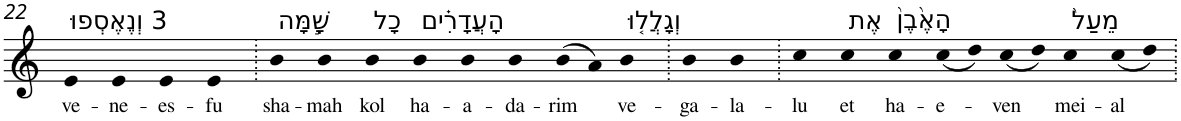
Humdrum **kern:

**kern	**text
*part1	*part1
*staff1	*staff1
*I"Piano	*
*I'Pno	*
!!LO:PB:g=z
*clefG2	*
*k[]	*
=22	=22
!LO:TX:a:t=3 וְנֶאֶסְפוּ	!
!	!LO:LY:b
4e	ve-
!	!LO:LY:b
4e	-ne-
!	!LO:LY:b
4e	-es-
!	!LO:LY:b
4e	-fu
=23.	=23.
!LO:TX:a:t=שָׁ֣מָּה	!
!	!LO:LY:b
4b	sha-
!	!LO:LY:b
4b	-mah
!LO:TX:a:t=כָל	!
!	!LO:LY:b
4b	kol
!LO:TX:a:t=הָעֲדָרִ֗ים	!
!	!LO:LY:b
4b	ha-
!	!LO:LY:b
4b	-a-
!	!LO:LY:b
4b	-da-
!	!LO:LY:b
(>8b	-rim
8a)	.
!LO:TX:a:t=וְגָלֲל֤וּ	!
!	!LO:LY:b
4b	ve-
=24.	=24.
!	!LO:LY:b
4b	-ga-
!	!LO:LY:b
4b	-la-
=25.	=25.
!	!LO:LY:b
4cc	-lu
!LO:TX:a:t=אֶת	!
!	!LO:LY:b
4cc	et
!LO:TX:a:t=הָאֶ֙בֶן֙	!
!	!LO:LY:b
4cc	ha-
!	!LO:LY:b
(<8cc	-e-
8dd)	.
!	!LO:LY:b
(<8cc	-ven
8dd)	.
!LO:TX:a:t=מֵעַל֙	!
!	!LO:LY:b
4cc	mei-
!	!LO:LY:b
(<8cc	-al
8dd)	.
=.	=.
*-	*-
